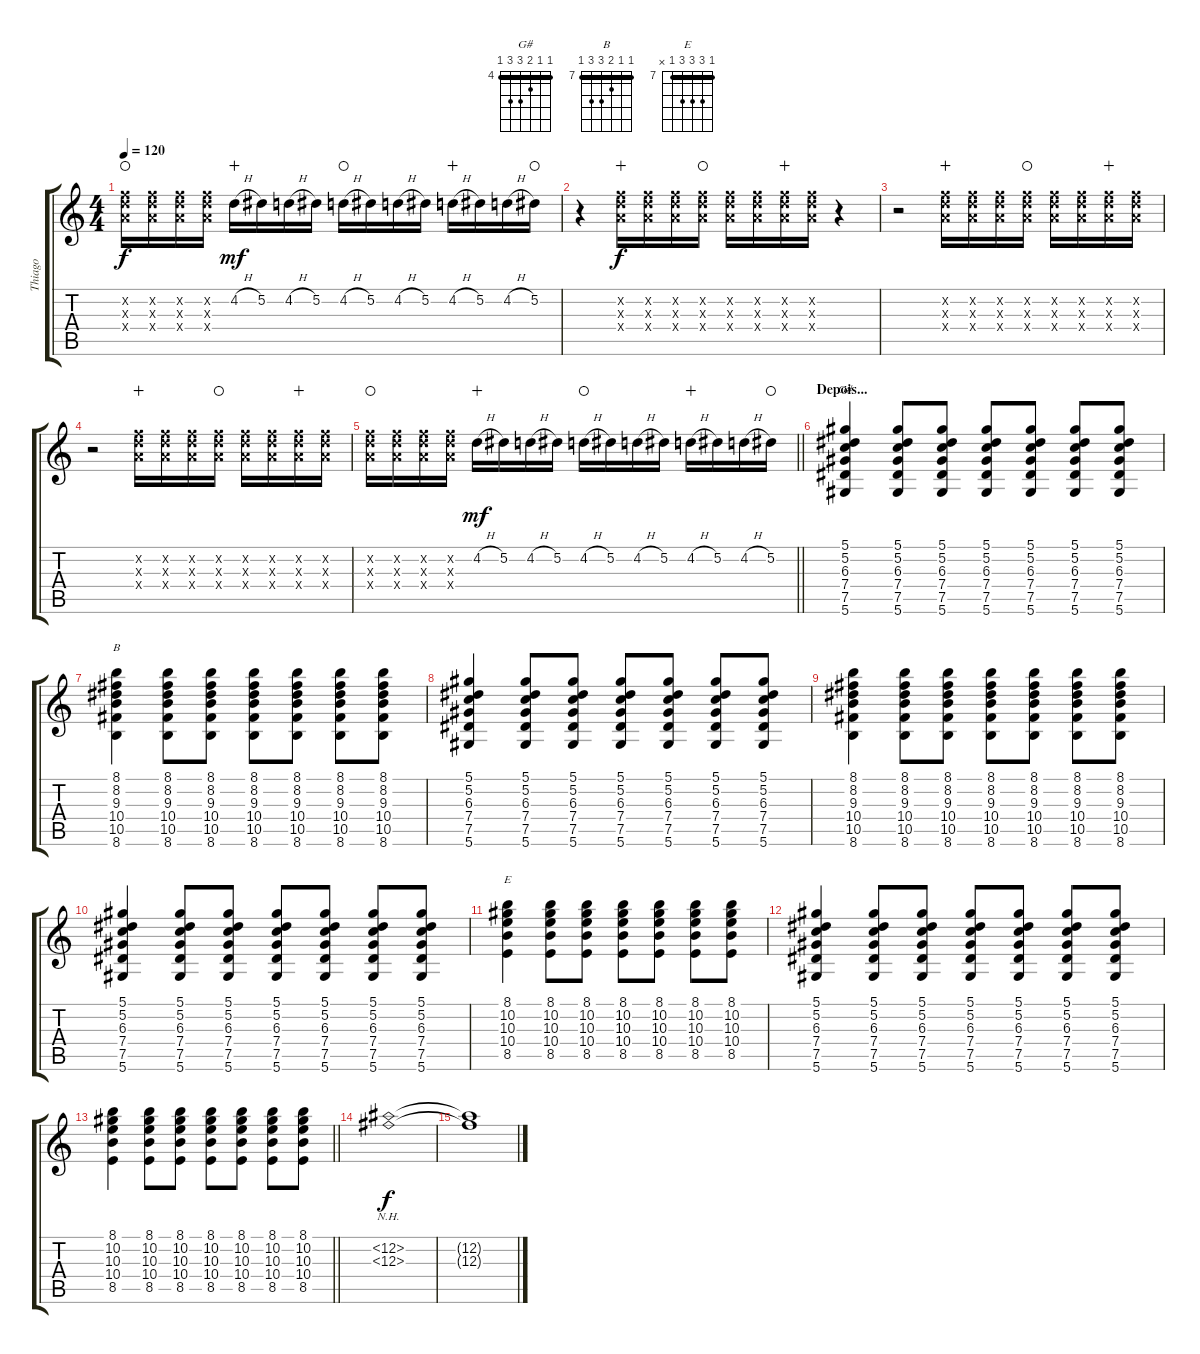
\track ("Thiago" "Thiago") {instrument electricguitarclean}
\staff {score tabs}
\tuning (Eb4 Bb3 Gb3 Db3 Ab2 Eb2) {hide}
\chord ("G#" 4 4 5 6 6 4) {firstfret 4 barre 4}
\chord ("B" 7 7 8 9 9 7) {firstfret 7 barre 7}
\chord ("E" 7 9 9 9 7 x) {firstfret 7 barre 7}
\ts (4 4)
\tempo 120
\clef g2
\ks c
(7.2{x} 8.3{x} 8.4{x}).16{dy f waho} (7.2{x} 8.3{x} 8.4{x}).16 (7.2{x} 8.3{x} 8.4{x}).16 (7.2{x} 8.3{x} 8.4{x}).16 4.2{h}.16{dy mf wahc} 5.2.16 4.2{h}.16 5.2.16 4.2{h}.16{waho} 5.2.16 4.2{h}.16 5.2.16 4.2{h}.16{wahc} 5.2.16 4.2{h}.16 5.2.16{waho} |
r.4 (7.2{x} 8.3{x} 8.4{x}).16{dy f wahc} (7.2{x} 8.3{x} 8.4{x}).16 (7.2{x} 8.3{x} 8.4{x}).16 (7.2{x} 8.3{x} 8.4{x}).16{waho} (7.2{x} 8.3{x} 8.4{x}).16 (7.2{x} 8.3{x} 8.4{x}).16 (7.2{x} 8.3{x} 8.4{x}).16{wahc} (7.2{x} 8.3{x} 8.4{x}).16 r.4 |
r.2 (7.2{x} 8.3{x} 8.4{x}).16{wahc} (7.2{x} 8.3{x} 8.4{x}).16 (7.2{x} 8.3{x} 8.4{x}).16 (7.2{x} 8.3{x} 8.4{x}).16{waho} (7.2{x} 8.3{x} 8.4{x}).16 (7.2{x} 8.3{x} 8.4{x}).16 (7.2{x} 8.3{x} 8.4{x}).16{wahc} (7.2{x} 8.3{x} 8.4{x}).16 |
r.2 (7.2{x} 8.3{x} 8.4{x}).16{wahc} (7.2{x} 8.3{x} 8.4{x}).16 (7.2{x} 8.3{x} 8.4{x}).16 (7.2{x} 8.3{x} 8.4{x}).16{waho} (7.2{x} 8.3{x} 8.4{x}).16 (7.2{x} 8.3{x} 8.4{x}).16 (7.2{x} 8.3{x} 8.4{x}).16{wahc} (7.2{x} 8.3{x} 8.4{x}).16 |
\barLineRight lightlight
(7.2{x} 8.3{x} 8.4{x}).16{waho} (7.2{x} 8.3{x} 8.4{x}).16 (7.2{x} 8.3{x} 8.4{x}).16 (7.2{x} 8.3{x} 8.4{x}).16 4.2{h}.16{dy mf wahc} 5.2.16 4.2{h}.16 5.2.16 4.2{h}.16{waho} 5.2.16 4.2{h}.16 5.2.16 4.2{h}.16{wahc} 5.2.16 4.2{h}.16 5.2.16{waho} |
\section ("" "Depois...")
(5.1 5.2 6.3 7.4 7.5 5.6).4{ch "G#"} (5.1 5.2 6.3 7.4 7.5 5.6).8 (5.1 5.2 6.3 7.4 7.5 5.6).8 (5.1 5.2 6.3 7.4 7.5 5.6).8 (5.1 5.2 6.3 7.4 7.5 5.6).8 (5.1 5.2 6.3 7.4 7.5 5.6).8 (5.1 5.2 6.3 7.4 7.5 5.6).8 |
(8.1 8.2 9.3 10.4 10.5 8.6).4{ch "B"} (8.1 8.2 9.3 10.4 10.5 8.6).8 (8.1 8.2 9.3 10.4 10.5 8.6).8 (8.1 8.2 9.3 10.4 10.5 8.6).8 (8.1 8.2 9.3 10.4 10.5 8.6).8 (8.1 8.2 9.3 10.4 10.5 8.6).8 (8.1 8.2 9.3 10.4 10.5 8.6).8 |
(5.1 5.2 6.3 7.4 7.5 5.6).4 (5.1 5.2 6.3 7.4 7.5 5.6).8 (5.1 5.2 6.3 7.4 7.5 5.6).8 (5.1 5.2 6.3 7.4 7.5 5.6).8 (5.1 5.2 6.3 7.4 7.5 5.6).8 (5.1 5.2 6.3 7.4 7.5 5.6).8 (5.1 5.2 6.3 7.4 7.5 5.6).8 |
(8.1 8.2 9.3 10.4 10.5 8.6).4 (8.1 8.2 9.3 10.4 10.5 8.6).8 (8.1 8.2 9.3 10.4 10.5 8.6).8 (8.1 8.2 9.3 10.4 10.5 8.6).8 (8.1 8.2 9.3 10.4 10.5 8.6).8 (8.1 8.2 9.3 10.4 10.5 8.6).8 (8.1 8.2 9.3 10.4 10.5 8.6).8 |
(5.1 5.2 6.3 7.4 7.5 5.6).4 (5.1 5.2 6.3 7.4 7.5 5.6).8 (5.1 5.2 6.3 7.4 7.5 5.6).8 (5.1 5.2 6.3 7.4 7.5 5.6).8 (5.1 5.2 6.3 7.4 7.5 5.6).8 (5.1 5.2 6.3 7.4 7.5 5.6).8 (5.1 5.2 6.3 7.4 7.5 5.6).8 |
(8.1 10.2 10.3 10.4 8.5).4{ch "E"} (8.1 10.2 10.3 10.4 8.5).8 (8.1 10.2 10.3 10.4 8.5).8 (8.1 10.2 10.3 10.4 8.5).8 (8.1 10.2 10.3 10.4 8.5).8 (8.1 10.2 10.3 10.4 8.5).8 (8.1 10.2 10.3 10.4 8.5).8 |
(5.1 5.2 6.3 7.4 7.5 5.6).4 (5.1 5.2 6.3 7.4 7.5 5.6).8 (5.1 5.2 6.3 7.4 7.5 5.6).8 (5.1 5.2 6.3 7.4 7.5 5.6).8 (5.1 5.2 6.3 7.4 7.5 5.6).8 (5.1 5.2 6.3 7.4 7.5 5.6).8 (5.1 5.2 6.3 7.4 7.5 5.6).8 |
\barLineRight lightlight
(8.1 10.2 10.3 10.4 8.5).4 (8.1 10.2 10.3 10.4 8.5).8 (8.1 10.2 10.3 10.4 8.5).8 (8.1 10.2 10.3 10.4 8.5).8 (8.1 10.2 10.3 10.4 8.5).8 (8.1 10.2 10.3 10.4 8.5).8 (8.1 10.2 10.3 10.4 8.5).8 |
(12.2{nh} 12.3{nh}).1{dy f} |
(12.2{t} 12.3{t}).1
